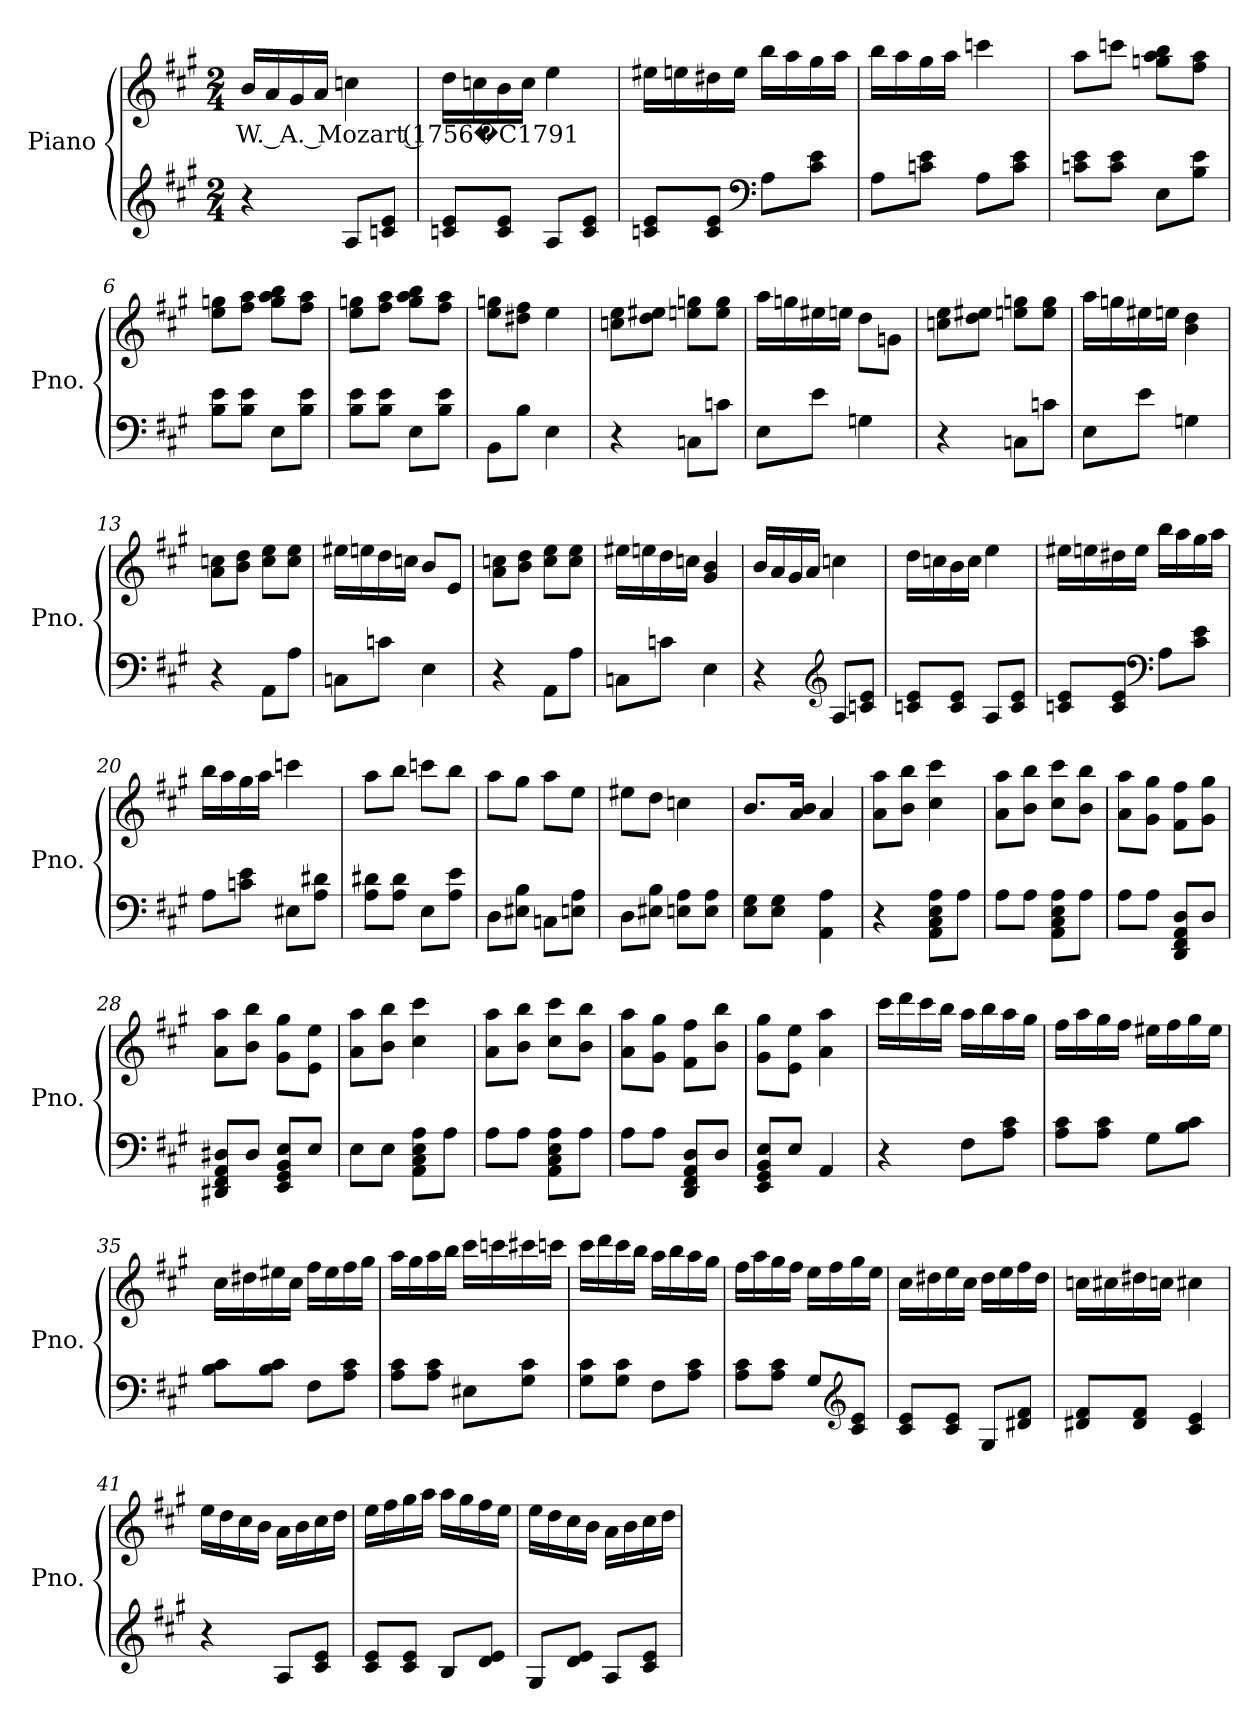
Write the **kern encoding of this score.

**kern	**kern	**text
*part2	*part1	*part1
*staff2	*staff1	*staff1
*I"Piano	*I"Piano	*
*I'Pno.	*I'Pno.	*
*clefG2	*clefG2	*
*k[f#c#g#]	*k[f#c#g#]	*
*M2/4	*M2/4	*
*MM60	*MM60	*
=1	=1	=1
!	!	!LO:LY:b
4r	16b/LL	W. A. Mozart (1756�C1791
.	16a/	.
.	16g#/	.
.	16a/JJ	.
8A/L	4ccn\	.
8cn/ 8e/J	.	.
=2	=2	=2
8cn/ 8e/L	16dd\LL	.
.	16ccn\	.
8c/ 8e/J	16b\	.
.	16cc\JJ	.
8A/L	4ee\	.
8c/ 8e/J	.	.
=3	=3	=3
8cn/ 8e/L	16ee#X\LL	.
.	16een\	.
8c/ 8e/J	16dd#X\	.
.	16ee\JJ	.
*clefF4	*	*
8A\L	16bb\LL	.
.	16aa\	.
8c\ 8e\J	16gg#\	.
.	16aa\JJ	.
!!LO:LB:g=z
=4	=4	=4
8A\L	16bb\LL	.
.	16aa\	.
8cn\ 8e\J	16gg#\	.
.	16aa\JJ	.
8A\L	4cccn\	.
8c\ 8e\J	.	.
=5	=5	=5
8cn\ 8e\L	8aa\L	.
8c\ 8e\J	8cccn\J	.
8E\L	8ggn\ 8aa\ 8bb\L	.
8B\ 8e\J	8ff#\ 8aa\J	.
=6	=6	=6
8B\ 8e\L	8ee\ 8ggn\L	.
8B\ 8e\J	8ff#\ 8aa\J	.
8E\L	8gg\ 8aa\ 8bb\L	.
8B\ 8e\J	8ff#\ 8aa\J	.
=7	=7	=7
8B\ 8e\L	8ee\ 8ggn\L	.
8B\ 8e\J	8ff#\ 8aa\J	.
8E\L	8gg\ 8aa\ 8bb\L	.
8B\ 8e\J	8ff#\ 8aa\J	.
=8	=8	=8
8BB\L	8ee\ 8ggn\L	.
8B\J	8dd#X\ 8ff#\J	.
4E\	4ee\	.
=9	=9	=9
4r	8ccn\ 8ee\L	.
.	8dd\ 8ee#X\J	.
8Cn\L	8een\ 8ggn\L	.
8cn\J	8ee\ 8gg\J	.
!!LO:LB:g=z
=10	=10	=10
8E\L	16aa\LL	.
.	16ggn\	.
8e\J	16ee#X\	.
.	16een\JJ	.
4Gn\	8dd\L	.
.	8gn\J	.
=11	=11	=11
4r	8ccn\ 8ee\L	.
.	8dd\ 8ee#X\J	.
8Cn\L	8een\ 8ggn\L	.
8cn\J	8ee\ 8gg\J	.
=12	=12	=12
8E\L	16aa\LL	.
.	16ggn\	.
8e\J	16ee#X\	.
.	16een\JJ	.
4Gn\	4b\ 4dd\	.
=13	=13	=13
4r	8a\ 8ccn\L	.
.	8b\ 8dd\J	.
8AA\L	8cc\ 8ee\L	.
8A\J	8cc\ 8ee\J	.
=14	=14	=14
8Cn\L	16ee#X\LL	.
.	16een\	.
8cn\J	16dd\	.
.	16ccn\JJ	.
4E\	8b/L	.
.	8e/J	.
!!LO:LB:g=z
=15	=15	=15
4r	8a\ 8ccn\L	.
.	8b\ 8dd\J	.
8AA\L	8cc\ 8ee\L	.
8A\J	8cc\ 8ee\J	.
=16	=16	=16
8Cn\L	16ee#X\LL	.
.	16een\	.
8cn\J	16dd\	.
.	16ccn\JJ	.
4E\	4g#/ 4b/	.
=17	=17	=17
4r	16b/LL	.
.	16a/	.
.	16g#/	.
.	16a/JJ	.
*clefG2	*	*
8A/L	4ccn\	.
8cn/ 8e/J	.	.
=18	=18	=18
8cn/ 8e/L	16dd\LL	.
.	16ccn\	.
8c/ 8e/J	16b\	.
.	16cc\JJ	.
8A/L	4ee\	.
8c/ 8e/J	.	.
=19	=19	=19
8cn/ 8e/L	16ee#X\LL	.
.	16een\	.
8c/ 8e/J	16dd#X\	.
.	16ee\JJ	.
*clefF4	*	*
8A\L	16bb\LL	.
.	16aa\	.
8c\ 8e\J	16gg#\	.
.	16aa\JJ	.
!!LO:LB:g=z
=20	=20	=20
8A\L	16bb\LL	.
.	16aa\	.
8cn\ 8e\J	16gg#\	.
.	16aa\JJ	.
8E#X\L	4cccn\	.
8A\ 8d#X\J	.	.
=21	=21	=21
8A\ 8d#X\L	8aa\L	.
8A\ 8d#\J	8bb\J	.
8E\L	8cccn\L	.
8A\ 8e\J	8bb\J	.
=22	=22	=22
8D\L	8aa\L	.
8E#X\ 8B\J	8gg#\J	.
8Cn\L	8aa\L	.
8En\ 8A\J	8ee\J	.
=23	=23	=23
8D\L	8ee#X\L	.
8E#X\ 8B\J	8dd\J	.
8En\ 8A\L	4ccn\	.
8E\ 8A\J	.	.
=24	=24	=24
8E\ 8G#\L	8.b/L	.
8E\ 8G#\J	.	.
.	16a/ 16b/Jk	.
4AA\ 4A\	4a/	.
=25	=25	=25
4r	8a\ 8aa\L	.
.	8b\ 8bb\J	.
8AA\ 8C#\ 8E\ 8A\L	4cc#\ 4ccc#\	.
8A\J	.	.
!!LO:LB:g=z
=26	=26	=26
8A\L	8a\ 8aa\L	.
8A\J	8b\ 8bb\J	.
8AA\ 8C#\ 8E\ 8A\L	8cc#\ 8ccc#\L	.
8A\J	8b\ 8bb\J	.
=27	=27	=27
8A\L	8a\ 8aa\L	.
8A\J	8g#\ 8gg#\J	.
8DD/ 8FF#/ 8AA/ 8D/L	8f#\ 8ff#\L	.
8D/J	8g#\ 8gg#\J	.
=28	=28	=28
8DD#X/ 8FF#/ 8AA/ 8D#X/L	8a\ 8aa\L	.
8D#/J	8b\ 8bb\J	.
8EE/ 8GG#/ 8BB/ 8E/L	8g#\ 8gg#\L	.
8E/J	8e\ 8ee\J	.
=29	=29	=29
8E\L	8a\ 8aa\L	.
8E\J	8b\ 8bb\J	.
8AA\ 8C#\ 8E\ 8A\L	4cc#\ 4ccc#\	.
8A\J	.	.
=30	=30	=30
8A\L	8a\ 8aa\L	.
8A\J	8b\ 8bb\J	.
8AA\ 8C#\ 8E\ 8A\L	8cc#\ 8ccc#\L	.
8A\J	8b\ 8bb\J	.
=31	=31	=31
8A\L	8a\ 8aa\L	.
8A\J	8g#\ 8gg#\J	.
8DD/ 8FF#/ 8AA/ 8D/L	8f#\ 8ff#\L	.
8D/J	8b\ 8bb\J	.
=32	=32	=32
8EE/ 8GG#/ 8BB/ 8E/L	8g#\ 8gg#\L	.
8E/J	8e\ 8ee\J	.
4AA/	4a\ 4aa\	.
!!LO:PB:g=z
=33	=33	=33
4r	16ccc#\LL	.
.	16ddd\	.
.	16ccc#\	.
.	16bb\JJ	.
8F#\L	16aa\LL	.
.	16bb\	.
8A\ 8c#\J	16aa\	.
.	16gg#\JJ	.
=34	=34	=34
8A\ 8c#\L	16ff#\LL	.
.	16aa\	.
8A\ 8c#\J	16gg#\	.
.	16ff#\JJ	.
8G#\L	16ee#X\LL	.
.	16ff#\	.
8B\ 8c#\J	16gg#\	.
.	16ee#\JJ	.
=35	=35	=35
8B\ 8c#\L	16cc#\LL	.
.	16dd#X\	.
8B\ 8c#\J	16ee#X\	.
.	16cc#\JJ	.
8F#\L	16ff#\LL	.
.	16ee#\	.
8A\ 8c#\J	16ff#\	.
.	16gg#\JJ	.
=36	=36	=36
8A\ 8c#\L	16aa\LL	.
.	16gg#\	.
8A\ 8c#\J	16aa\	.
.	16bb\JJ	.
8E#X\L	16ccc#\LL	.
.	16cccn\	.
8G#\ 8c#\J	16ccc#X\	.
.	16cccn\JJ	.
!!LO:LB:g=z
=37	=37	=37
8G#\ 8c#\L	16ccc#\LL	.
.	16ddd\	.
8G#\ 8c#\J	16ccc#\	.
.	16bb\JJ	.
8F#\L	16aa\LL	.
.	16bb\	.
8A\ 8c#\J	16aa\	.
.	16gg#\JJ	.
=38	=38	=38
8A\ 8c#\L	16ff#\LL	.
.	16aa\	.
8A\ 8c#\J	16gg#\	.
.	16ff#\JJ	.
8G#/L	16ee\LL	.
.	16ff#\	.
*clefG2	*	*
8c#/ 8e/J	16gg#\	.
.	16ee\JJ	.
=39	=39	=39
8c#/ 8e/L	16cc#\LL	.
.	16dd#X\	.
8c#/ 8e/J	16ee\	.
.	16cc#\JJ	.
8G#/L	16dd#\LL	.
.	16ee\	.
8d#X/ 8f#/J	16ff#\	.
.	16dd#\JJ	.
=40	=40	=40
8d#X/ 8f#/L	16ccn\LL	.
.	16cc#X\	.
8d#/ 8f#/J	16dd#X\	.
.	16ccn\JJ	.
4c#/ 4e/	4cc#X\	.
!!LO:LB:g=z
=41	=41	=41
4r	16ee\LL	.
.	16dd\	.
.	16cc#\	.
.	16b\JJ	.
8A/L	16a\LL	.
.	16b\	.
8c#/ 8e/J	16cc#\	.
.	16dd\JJ	.
=42	=42	=42
8c#/ 8e/L	16ee\LL	.
.	16ff#\	.
8c#/ 8e/J	16gg#\	.
.	16aa\JJ	.
8B/L	16aa\LL	.
.	16gg#\	.
8d/ 8e/J	16ff#\	.
.	16ee\JJ	.
=43	=43	=43
8G#/L	16ee\LL	.
.	16dd\	.
8d/ 8e/J	16cc#\	.
.	16b\JJ	.
8A/L	16a\LL	.
.	16b\	.
8c#/ 8e/J	16cc#\	.
.	16dd\JJ	.
=	=	=
*-	*-	*-
